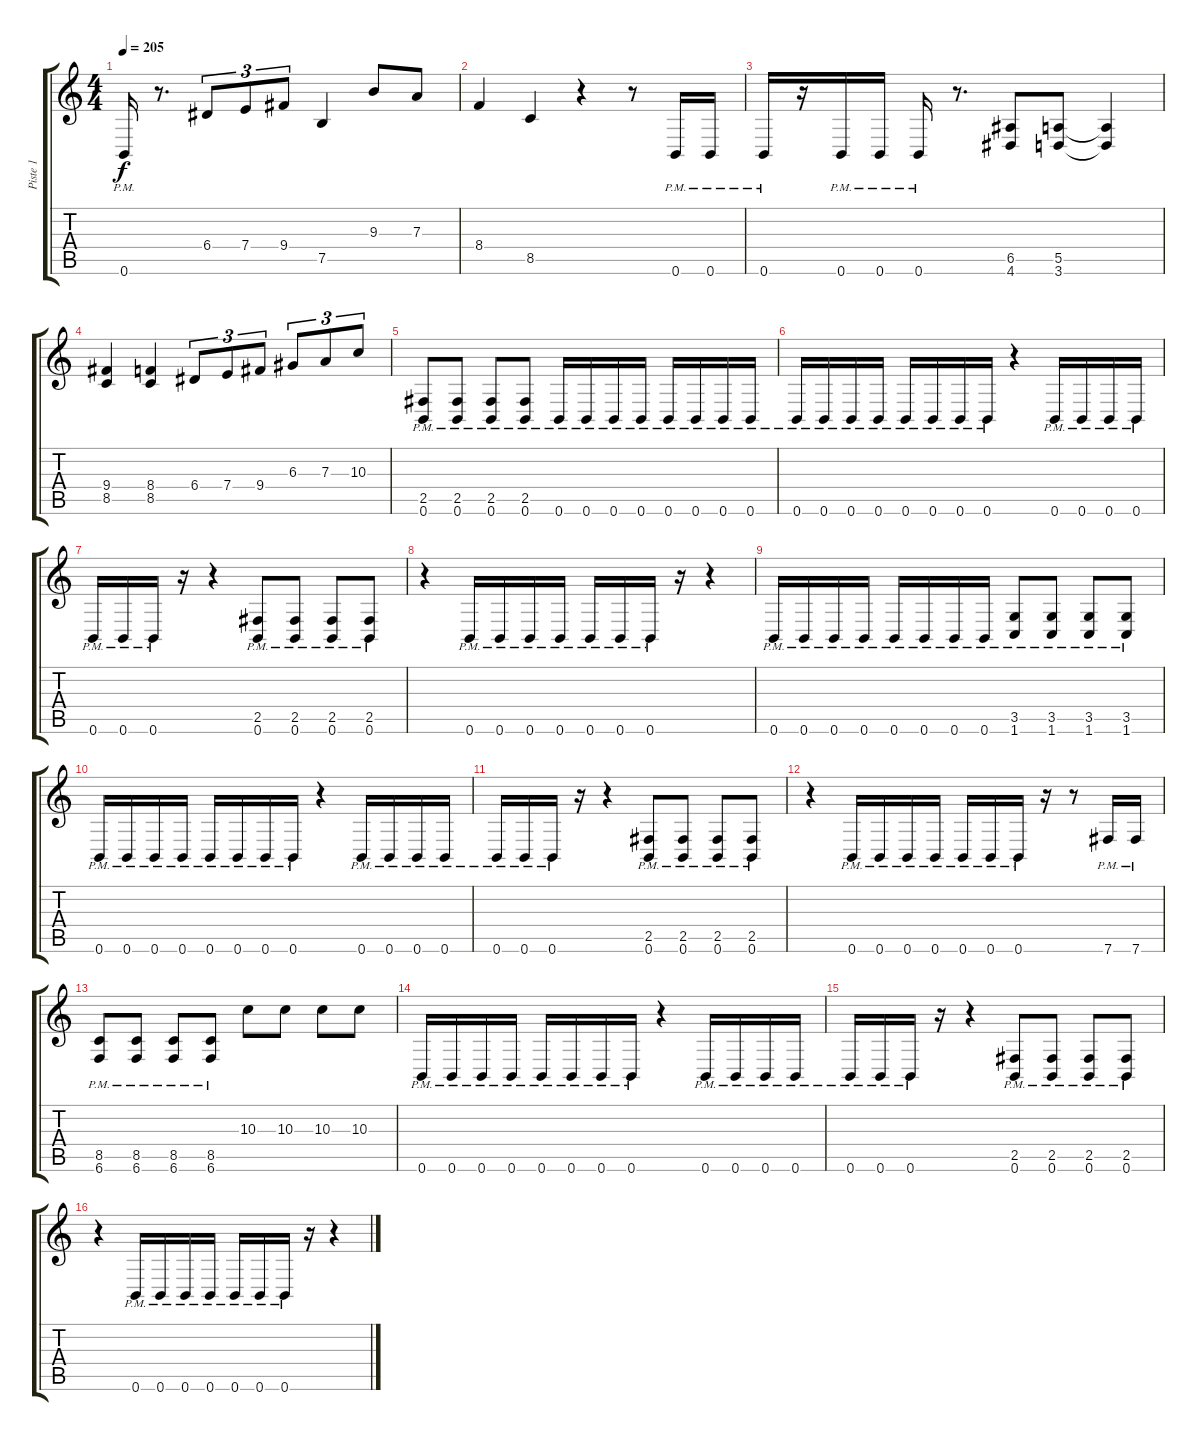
\track ("Piste 1" "Piste 1") {instrument distortionguitar}
\staff {score tabs}
\tuning (B3 Gb3 D3 A2 E2 B1) {hide}
\ts (4 4)
\tempo 205
\clef g2
\ks c
0.6{pm}.16{dy f} r.8{d} 6.4.8{tu (3 2)} 7.4.8{tu (3 2)} 9.4.8{tu (3 2)} 7.5.4 9.3.8 7.3.8 |
8.4.4 8.5.4 r.4 r.8 0.6{pm}.16 0.6{pm}.16 |
0.6{pm}.16 r.16 0.6{pm}.16 0.6{pm}.16 0.6{pm}.16 r.8{d} (6.5 4.6).8 (5.5 3.6).8 (5.5{t} 3.6{t}).4 |
(9.4 8.5).4 (8.4 8.5).4 6.4.8{tu (3 2)} 7.4.8{tu (3 2)} 9.4.8{tu (3 2)} 6.3.8{tu (3 2)} 7.3.8{tu (3 2)} 10.3.8{tu (3 2)} |
(2.5{pm} 0.6{pm}).8 (2.5{pm} 0.6{pm}).8 (2.5{pm} 0.6{pm}).8 (2.5{pm} 0.6{pm}).8 0.6{pm}.16 0.6{pm}.16 0.6{pm}.16 0.6{pm}.16 0.6{pm}.16 0.6{pm}.16 0.6{pm}.16 0.6{pm}.16 |
0.6{pm}.16 0.6{pm}.16 0.6{pm}.16 0.6{pm}.16 0.6{pm}.16 0.6{pm}.16 0.6{pm}.16 0.6{pm}.16 r.4 0.6{pm}.16 0.6{pm}.16 0.6{pm}.16 0.6{pm}.16 |
0.6{pm}.16 0.6{pm}.16 0.6{pm}.16 r.16 r.4 (2.5{pm} 0.6{pm}).8 (2.5{pm} 0.6{pm}).8 (2.5{pm} 0.6{pm}).8 (2.5{pm} 0.6{pm}).8 |
r.4 0.6{pm}.16 0.6{pm}.16 0.6{pm}.16 0.6{pm}.16 0.6{pm}.16 0.6{pm}.16 0.6{pm}.16 r.16 r.4 |
0.6{pm}.16 0.6{pm}.16 0.6{pm}.16 0.6{pm}.16 0.6{pm}.16 0.6{pm}.16 0.6{pm}.16 0.6{pm}.16 (3.5{pm} 1.6{pm}).8 (3.5{pm} 1.6{pm}).8 (3.5{pm} 1.6{pm}).8 (3.5{pm} 1.6{pm}).8 |
0.6{pm}.16 0.6{pm}.16 0.6{pm}.16 0.6{pm}.16 0.6{pm}.16 0.6{pm}.16 0.6{pm}.16 0.6{pm}.16 r.4 0.6{pm}.16 0.6{pm}.16 0.6{pm}.16 0.6{pm}.16 |
0.6{pm}.16 0.6{pm}.16 0.6{pm}.16 r.16 r.4 (2.5{pm} 0.6{pm}).8 (2.5{pm} 0.6{pm}).8 (2.5{pm} 0.6{pm}).8 (2.5{pm} 0.6{pm}).8 |
r.4 0.6{pm}.16 0.6{pm}.16 0.6{pm}.16 0.6{pm}.16 0.6{pm}.16 0.6{pm}.16 0.6{pm}.16 r.16 r.8 7.6{pm}.16 7.6{pm}.16 |
(8.5{pm} 6.6{pm}).8 (8.5{pm} 6.6{pm}).8 (8.5{pm} 6.6{pm}).8 (8.5{pm} 6.6{pm}).8 10.3.8 10.3.8 10.3.8 10.3.8 |
0.6{pm}.16 0.6{pm}.16 0.6{pm}.16 0.6{pm}.16 0.6{pm}.16 0.6{pm}.16 0.6{pm}.16 0.6{pm}.16 r.4 0.6{pm}.16 0.6{pm}.16 0.6{pm}.16 0.6{pm}.16 |
0.6{pm}.16 0.6{pm}.16 0.6{pm}.16 r.16 r.4 (2.5{pm} 0.6{pm}).8 (2.5{pm} 0.6{pm}).8 (2.5{pm} 0.6{pm}).8 (2.5{pm} 0.6{pm}).8 |
r.4 0.6{pm}.16 0.6{pm}.16 0.6{pm}.16 0.6{pm}.16 0.6{pm}.16 0.6{pm}.16 0.6{pm}.16 r.16 r.4
